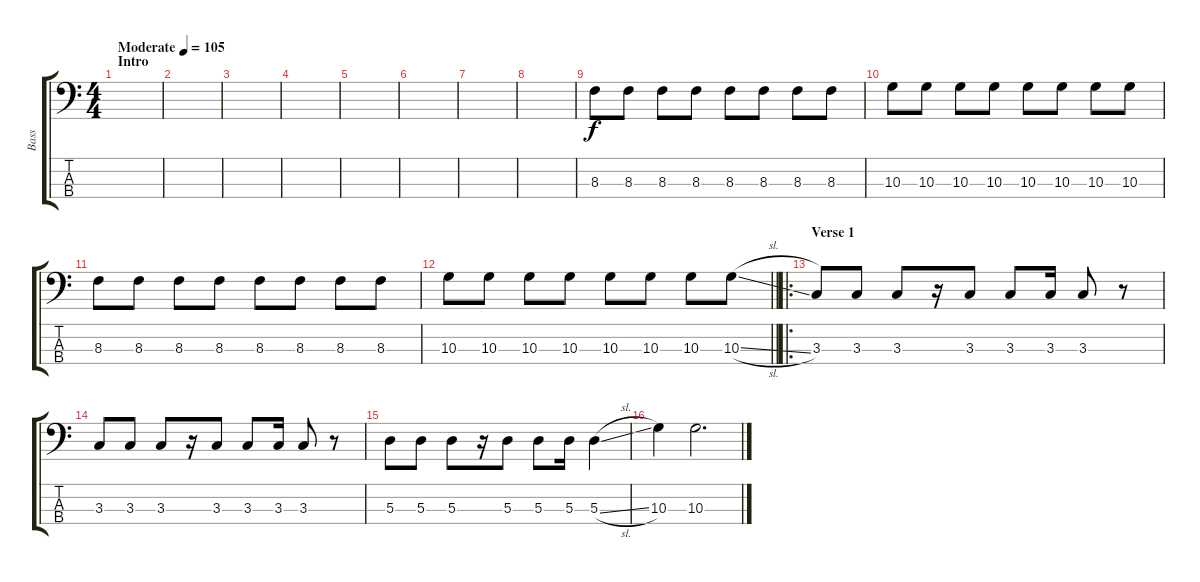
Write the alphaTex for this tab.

\track ("Bass" "Bass") {instrument electricbassfinger}
\staff {score tabs}
\tuning (G2 D2 A1 E1) {hide}
\ts (4 4)
\section ("" "Intro")
\tempo (105 "Moderate")
\clef f4
\ks c
|
|
|
|
|
|
|
|
8.3.8 8.3.8 8.3.8 8.3.8 8.3.8 8.3.8 8.3.8 8.3.8 |
10.3.8 10.3.8 10.3.8 10.3.8 10.3.8 10.3.8 10.3.8 10.3.8 |
8.3.8 8.3.8 8.3.8 8.3.8 8.3.8 8.3.8 8.3.8 8.3.8 |
\barLineRight lightlight
10.3.8 10.3.8 10.3.8 10.3.8 10.3.8 10.3.8 10.3.8 10.3{sl}.8 |
\ro
\section ("" "Verse 1")
3.3.8 3.3.8 3.3.8 r.16 3.3.8 3.3.8 3.3.16 3.3.8 r.8 |
3.3.8 3.3.8 3.3.8 r.16 3.3.8 3.3.8 3.3.16 3.3.8 r.8 |
5.3.8 5.3.8 5.3.8 r.16 5.3.8 5.3.8 5.3.16 5.3{sl}.4 |
10.3.4 10.3.2{d}
